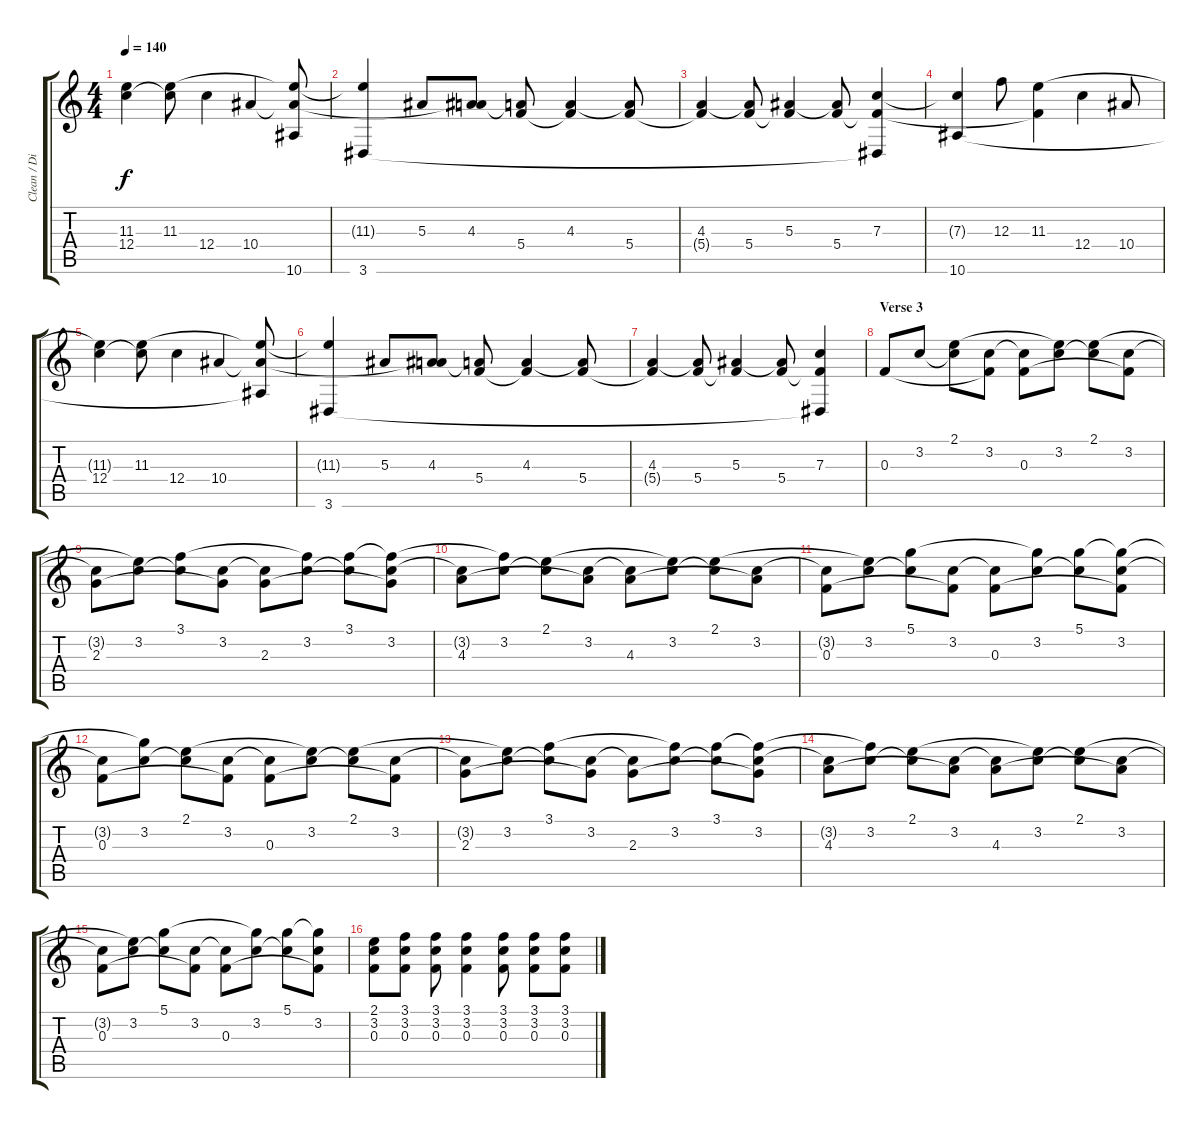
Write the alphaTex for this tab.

\track ("Clean / Distortion" "Clean / Di") {instrument electricguitarclean}
\staff {score tabs}
\tuning (D4 A3 F3 C3 G2 C2) {hide}
\ts (4 4)
\tempo 140
\clef g2
\ks c
(11.3{t} 12.4).4{dy f} (11.3 12.4{t}).8 12.4.4 10.4.4 (11.3{t} 10.4{t} 10.6{t}).8 |
(11.3{t} 3.6).4 5.3.8 (4.3 10.4{t}).8 (4.3{t} 5.4).8 (4.3 5.4{t}).4 (4.3{t} 5.4).8 |
(4.3 5.4{t}).4 (4.3{t} 5.4).8 (5.3 5.4{t}).4 (5.3{t} 5.4).8 (7.3 5.4{t} 3.6{t}).4 |
(7.3{t} 10.6).4 12.3.8 (11.3 5.4{t}).4 12.4.4 10.4.8 |
(11.3{t} 12.4).4 (11.3 12.4{t}).8 12.4.4 10.4.4 (11.3{t} 10.4{t} 10.6{t}).8 |
(11.3{t} 3.6).4 5.3.8 (4.3 10.4{t}).8 (4.3{t} 5.4).8 (4.3 5.4{t}).4 (4.3{t} 5.4).8 |
(4.3 5.4{t}).4 (4.3{t} 5.4).8 (5.3 5.4{t}).4 (5.3{t} 5.4).8 (7.3 5.4{t} 3.6{t}).4 |
\section ("" "Verse 3")
0.3.8 3.2.8 (2.1 3.2{t}).8 (3.2 0.3{t}).8 (3.2{t} 0.3).8 (2.1{t} 3.2).8 (2.1 3.2{t}).8 (3.2 0.3{t}).8 |
(3.2{t} 2.3).8 (2.1{t} 3.2).8 (3.1 3.2{t}).8 (3.2 2.3{t}).8 (3.2{t} 2.3).8 (3.1{t} 3.2).8 (3.1 3.2{t}).8 (3.1{t} 3.2 2.3{t}).8 |
(3.2{t} 4.3).8 (3.1{t} 3.2).8 (2.1 3.2{t}).8 (3.2 4.3{t}).8 (3.2{t} 4.3).8 (2.1{t} 3.2).8 (2.1 3.2{t}).8 (3.2 4.3{t}).8 |
(3.2{t} 0.3).8 (2.1{t} 3.2).8 (5.1 3.2{t}).8 (3.2 0.3{t}).8 (3.2{t} 0.3).8 (5.1{t} 3.2).8 (5.1 3.2{t}).8 (5.1{t} 3.2 0.3{t}).8 |
(3.2{t} 0.3).8 (5.1{t} 3.2).8 (2.1 3.2{t}).8 (3.2 0.3{t}).8 (3.2{t} 0.3).8 (2.1{t} 3.2).8 (2.1 3.2{t}).8 (3.2 0.3{t}).8 |
(3.2{t} 2.3).8 (2.1{t} 3.2).8 (3.1 3.2{t}).8 (3.2 2.3{t}).8 (3.2{t} 2.3).8 (3.1{t} 3.2).8 (3.1 3.2{t}).8 (3.1{t} 3.2 2.3{t}).8 |
(3.2{t} 4.3).8 (3.1{t} 3.2).8 (2.1 3.2{t}).8 (3.2 4.3{t}).8 (3.2{t} 4.3).8 (2.1{t} 3.2).8 (2.1 3.2{t}).8 (3.2 4.3{t}).8 |
(3.2{t} 0.3).8 (2.1{t} 3.2).8 (5.1 3.2{t}).8 (3.2 0.3{t}).8 (3.2{t} 0.3).8 (5.1{t} 3.2).8 (5.1 3.2{t}).8 (5.1{t} 3.2 0.3{t}).8 |
(2.1 3.2 0.3).8 (3.1 3.2 0.3).8 (3.1 3.2 0.3).8 (3.1 3.2 0.3).4 (3.1 3.2 0.3).8 (3.1 3.2 0.3).8 (3.1 3.2 0.3).8
